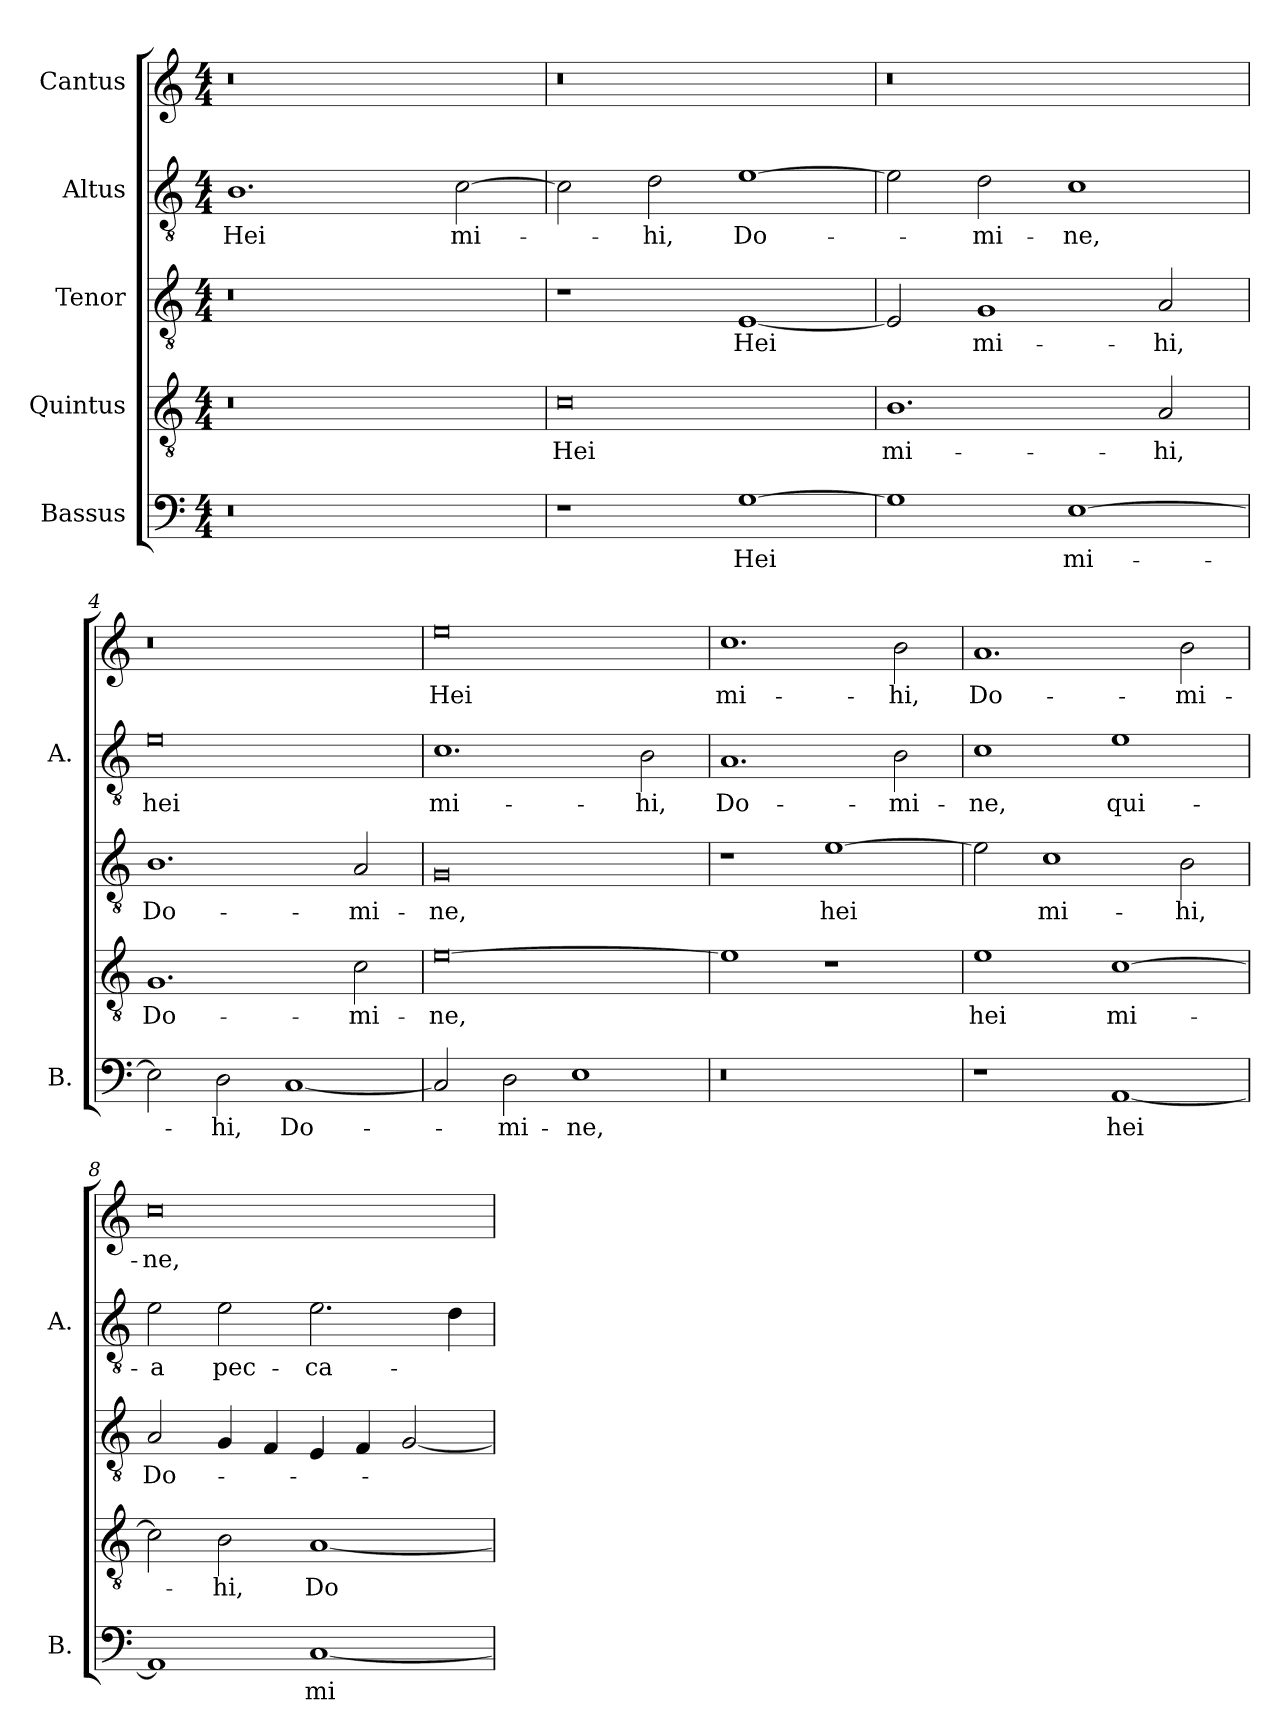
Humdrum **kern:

**kern	**text	**kern	**text	**kern	**text	**kern	**text	**kern	**text
*part5	*part5	*part4	*part4	*part3	*part3	*part2	*part2	*part1	*part1
*staff5	*staff5	*staff4	*staff4	*staff3	*staff3	*staff2	*staff2	*staff1	*staff1
*I"Bassus	*	*I"Quintus	*	*I"Tenor	*	*I"Altus	*	*I"Cantus	*
*I'B.	*	*	*	*	*	*I'A.	*	*	*
*clefF4	*	*clefGv2	*	*clefGv2	*	*clefGv2	*	*clefG2	*
*k[]	*	*k[]	*	*k[]	*	*k[]	*	*k[]	*
*C:	*	*C:	*	*C:	*	*C:	*	*C:	*
*M4/4	*	*M4/4	*	*M4/4	*	*M4/4	*	*M4/4	*
=1	=1	=1	=1	=1	=1	=1	=1	=1	=1
!LO:N:vis=0	!	!LO:N:vis=0	!	!LO:N:vis=0	!	!	!	!LO:N:vis=0	!
1r	.	1r	.	1r	.	1.B\	Hei	1r	.
1ryy	.	1ryy	.	1ryy	.	.	.	1ryy	.
.	.	.	.	.	.	[2c\	mi-	.	.
=2	=2	=2	=2	=2	=2	=2	=2	=2	=2
!	!	!	!	!	!	!	!	!LO:N:vis=0	!
1r	.	0c\	Hei	1r	.	2c\]	.	1r	.
.	.	.	.	.	.	2d\	-hi,	.	.
[1G\	Hei	.	.	[1E/	Hei	[1e\	Do-	1ryy	.
=3	=3	=3	=3	=3	=3	=3	=3	=3	=3
!	!	!	!	!	!	!	!	!LO:N:vis=0	!
1G\]	.	1.B\	mi-	2E/]	.	2e\]	.	1r	.
.	.	.	.	1G/	mi-	2d\	-mi-	.	.
[1E\	mi-	.	.	.	.	1c\	-ne,	1ryy	.
.	.	2A/	-hi,	2A/	-hi,	.	.	.	.
=4	=4	=4	=4	=4	=4	=4	=4	=4	=4
!	!	!	!	!	!	!	!	!LO:N:vis=0	!
2E\]	.	1.G/	Do-	1.B\	Do-	0e\	hei	1r	.
2D\	-hi,	.	.	.	.	.	.	.	.
[1C/	Do-	.	.	.	.	.	.	1ryy	.
.	.	2c\	-mi-	2A/	-mi-	.	.	.	.
=5	=5	=5	=5	=5	=5	=5	=5	=5	=5
2C/]	.	[0e\	-ne,	0G/	-ne,	1.c\	mi-	0ee\	Hei
2D\	-mi-	.	.	.	.	.	.	.	.
1E\	-ne,	.	.	.	.	.	.	.	.
.	.	.	.	.	.	2B\	-hi,	.	.
=6	=6	=6	=6	=6	=6	=6	=6	=6	=6
!LO:N:vis=0	!	!	!	!	!	!	!	!	!
1r	.	1e\]	.	1r	.	1.A/	Do-	1.cc\	mi-
1ryy	.	1r	.	[1e\	hei	.	.	.	.
.	.	.	.	.	.	2B\	-mi-	2b\	-hi,
=7	=7	=7	=7	=7	=7	=7	=7	=7	=7
1r	.	1e\	hei	2e\]	.	1c\	-ne,	1.a/	Do-
.	.	.	.	1c\	mi-	.	.	.	.
[1AA/	hei	[1c\	mi-	.	.	1e\	qui-	.	.
.	.	.	.	2B\	-hi,	.	.	2b\	-mi-
=8	=8	=8	=8	=8	=8	=8	=8	=8	=8
1AA/]	.	2c\]	.	2A/	Do-	2e\	-a	0cc\	-ne,
.	.	2B\	-hi,	4G/	.	2e\	pec-	.	.
.	.	.	.	4F/	.	.	.	.	.
[1C/	mi-	[1A/	Do-	4E/	.	2.e\	-ca-	.	.
.	.	.	.	4F/	.	.	.	.	.
.	.	.	.	[2G/	.	.	.	.	.
.	.	.	.	.	.	4d\	.	.	.
=	=	=	=	=	=	=	=	=	=
*-	*-	*-	*-	*-	*-	*-	*-	*-	*-
